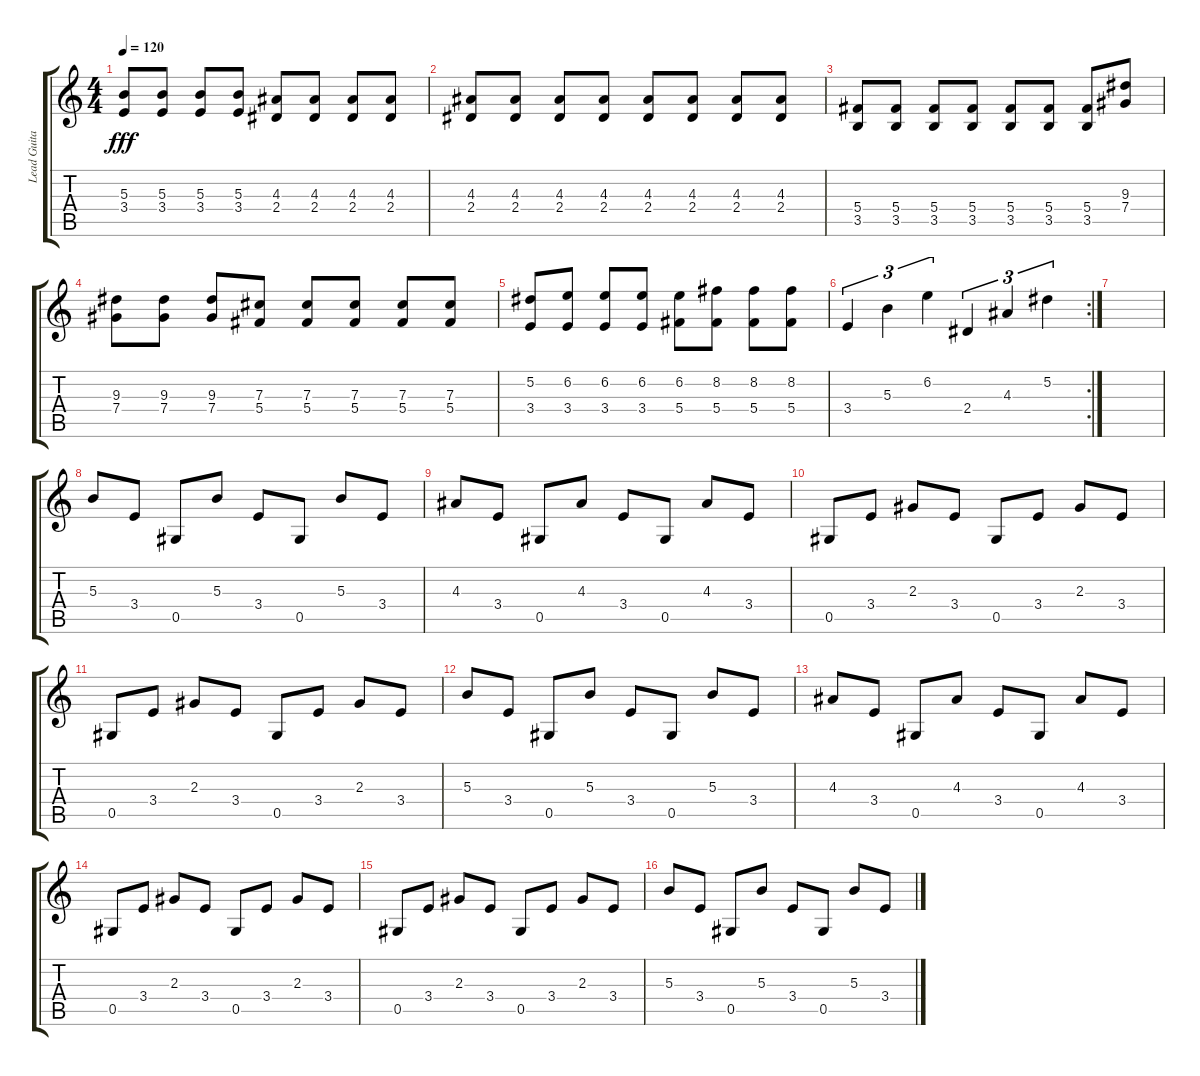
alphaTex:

\track ("Lead Guitar" "Lead Guita") {instrument distortionguitar}
\staff {score tabs}
\tuning (Eb4 Bb3 Gb3 Db3 Ab2 Db2) {hide}
\ts (4 4)
\tempo 120
\clef g2
\ks c
(5.3 3.4).8{dy fff} (5.3 3.4).8 (5.3 3.4).8 (5.3 3.4).8 (4.3 2.4).8 (4.3 2.4).8 (4.3 2.4).8 (4.3 2.4).8 |
(4.3 2.4).8 (4.3 2.4).8 (4.3 2.4).8 (4.3 2.4).8 (4.3 2.4).8 (4.3 2.4).8 (4.3 2.4).8 (4.3 2.4).8 |
(5.4 3.5).8 (5.4 3.5).8 (5.4 3.5).8 (5.4 3.5).8 (5.4 3.5).8 (5.4 3.5).8 (5.4 3.5).8 (9.3 7.4).8 |
(9.3 7.4).8 (9.3 7.4).8 (9.3 7.4).8 (7.3 5.4).8 (7.3 5.4).8 (7.3 5.4).8 (7.3 5.4).8 (7.3 5.4).8 |
(5.2 3.4).8 (6.2 3.4).8 (6.2 3.4).8 (6.2 3.4).8 (6.2 5.4).8 (8.2 5.4).8 (8.2 5.4).8 (8.2 5.4).8 |
\rc 2
3.4.4{tu (3 2) instrument electricguitarclean} 5.3.4{tu (3 2)} 6.2.4{tu (3 2)} 2.4.4{tu (3 2)} 4.3.4{tu (3 2)} 5.2.4{tu (3 2)} |
|
5.3.8{instrument acousticguitarsteel} 3.4.8 0.5.8 5.3.8 3.4.8 0.5.8 5.3.8 3.4.8 |
4.3.8 3.4.8 0.5.8 4.3.8 3.4.8 0.5.8 4.3.8 3.4.8 |
0.5.8 3.4.8 2.3.8 3.4.8 0.5.8 3.4.8 2.3.8 3.4.8 |
0.5.8 3.4.8 2.3.8 3.4.8 0.5.8 3.4.8 2.3.8 3.4.8 |
5.3.8{instrument acousticguitarsteel} 3.4.8 0.5.8 5.3.8 3.4.8 0.5.8 5.3.8 3.4.8 |
4.3.8 3.4.8 0.5.8 4.3.8 3.4.8 0.5.8 4.3.8 3.4.8 |
0.5.8 3.4.8 2.3.8 3.4.8 0.5.8 3.4.8 2.3.8 3.4.8 |
0.5.8 3.4.8 2.3.8 3.4.8 0.5.8 3.4.8 2.3.8 3.4.8 |
5.3.8{instrument acousticguitarsteel} 3.4.8 0.5.8 5.3.8 3.4.8 0.5.8 5.3.8 3.4.8
